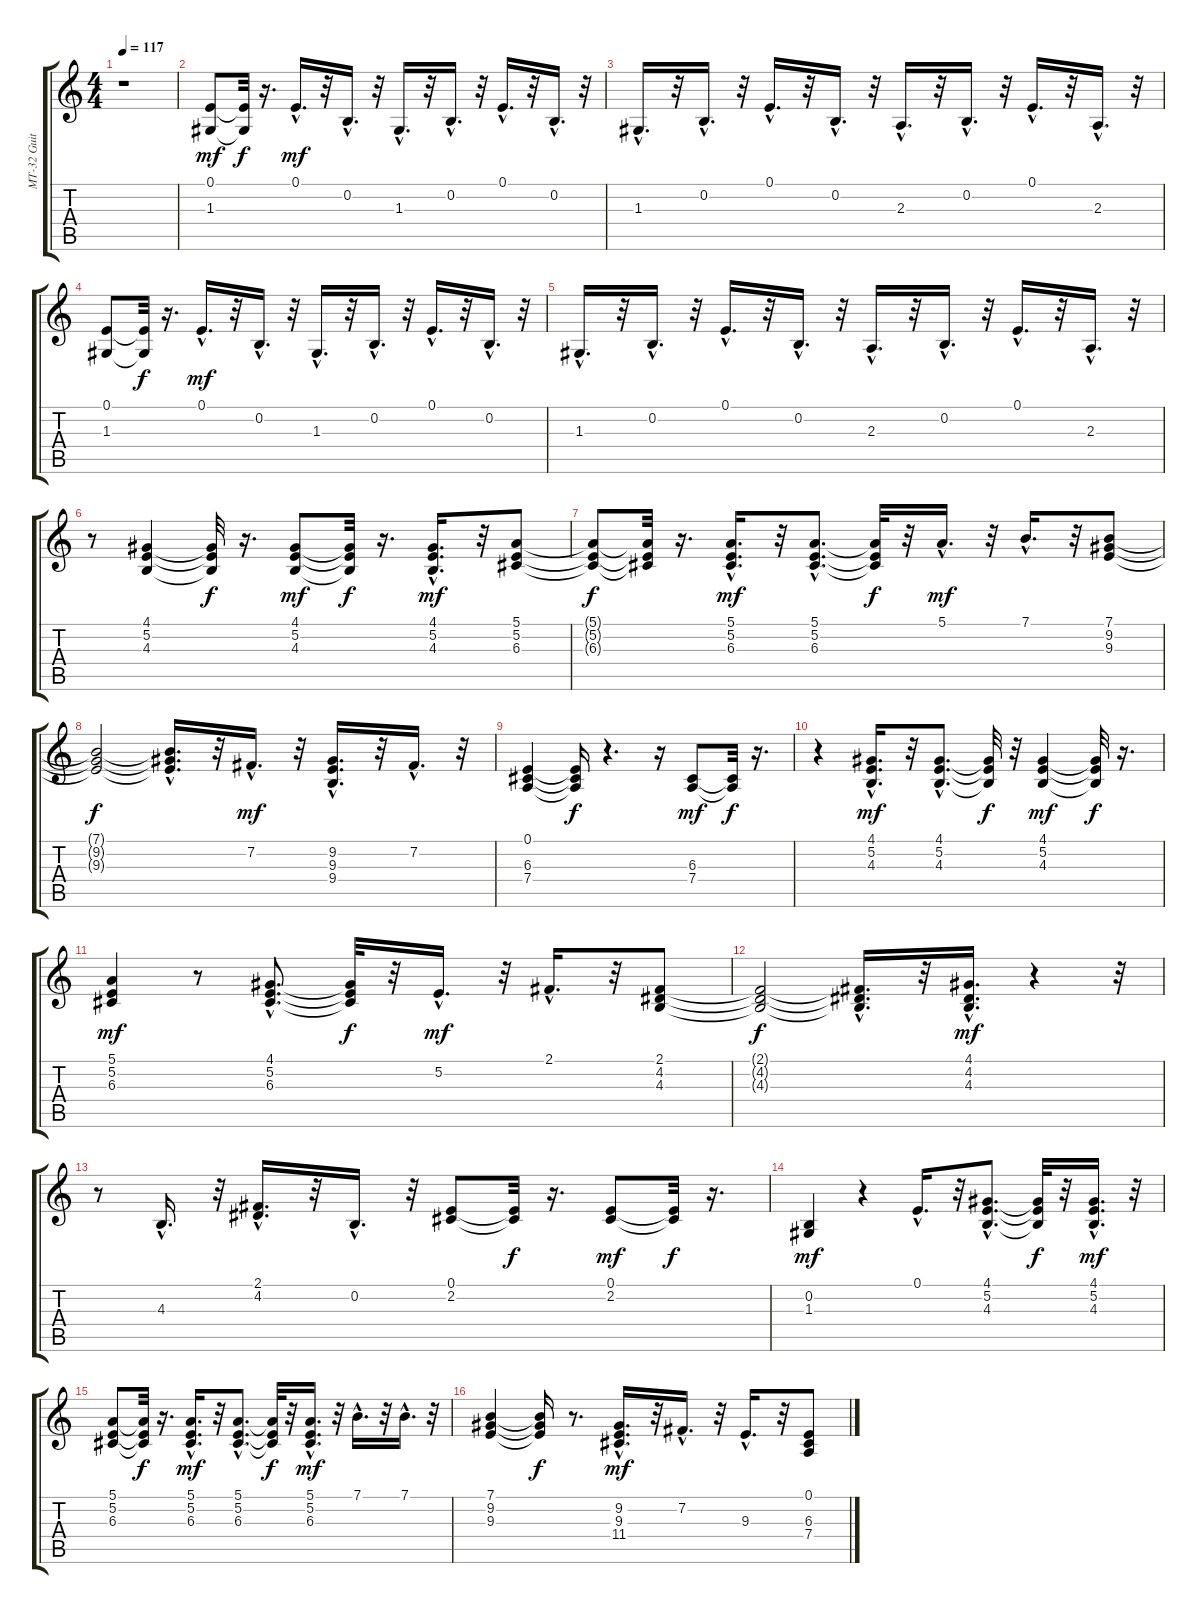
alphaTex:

\track ("MT-32 Guitar 2" "MT-32 Guit") {instrument frenchhorn}
\staff {score tabs}
\tuning (E4 B3 G3 D3 A2 E2) {hide}
\ts (4 4)
\tempo 117
\clef g2
\ks c
r.1{dy mf instrument frenchhorn} |
(0.1 1.3).8 (0.1{t} 1.3{t}).32{dy f} r.16{d} 0.1{hac}.16{d dy mf volume 14} r.32 0.2{hac}.16{d} r.32 1.3{hac}.16{d} r.32 0.2{hac}.16{d} r.32 0.1{hac}.16{d} r.32 0.2{hac}.16{d} r.32 |
1.3{hac}.16{d} r.32 0.2{hac}.16{d} r.32 0.1{hac}.16{d} r.32 0.2{hac}.16{d} r.32 2.3{hac}.16{d} r.32 0.2{hac}.16{d} r.32 0.1{hac}.16{d} r.32 2.3{hac}.16{d} r.32 |
(0.1 1.3).8 (0.1{t} 1.3{t}).32{dy f} r.16{d} 0.1{hac}.16{d dy mf} r.32 0.2{hac}.16{d} r.32 1.3{hac}.16{d} r.32 0.2{hac}.16{d} r.32 0.1{hac}.16{d} r.32 0.2{hac}.16{d} r.32 |
1.3{hac}.16{d} r.32 0.2{hac}.16{d} r.32 0.1{hac}.16{d} r.32 0.2{hac}.16{d} r.32 2.3{hac}.16{d} r.32 0.2{hac}.16{d} r.32 0.1{hac}.16{d} r.32 2.3{hac}.16{d} r.32 |
r.8 (4.1 5.2 4.3).4 (4.1{t} 5.2{t} 4.3{t}).32{dy f} r.16{d} (4.1 5.2 4.3).8{dy mf} (4.1{t} 5.2{t} 4.3{t}).32{dy f} r.16{d} (4.1{hac} 5.2{hac} 4.3{hac}).16{d dy mf} r.32 (5.1 5.2 6.3).8 |
(5.1{t} 5.2{t} 6.3{t}).8{dy f} (5.1{t} 5.2{t} 6.3{t}).32 r.16{d} (5.1{hac} 5.2{hac} 6.3{hac}).16{d dy mf} r.32 (5.1{hac} 5.2{hac} 6.3{hac}).8{d} (5.1{t} 5.2{t} 6.3{t}).32{dy f} r.32 5.1{hac}.16{d dy mf} r.32 7.1{hac}.16{d} r.32 (7.1 9.2 9.3).8 |
(7.1{t} 9.2{t} 9.3{t}).2{dy f} (7.1{hac t} 9.2{hac t} 9.3{hac t}).16{d} r.32 7.2{hac}.16{d dy mf} r.32 (9.2{hac} 9.3{hac} 9.4{hac}).16{d} r.32 7.2{hac}.16{d} r.32 |
(0.1 6.3 7.4).4 (0.1{t} 6.3{t} 7.4{t}).16{dy f} r.4{d} r.16 (6.3 7.4).8{dy mf} (6.3{t} 7.4{t}).32{dy f} r.16{d} |
r.4 (4.1{hac} 5.2{hac} 4.3{hac}).16{d dy mf} r.32 (4.1{hac} 5.2{hac} 4.3{hac}).8{d} (4.1{t} 5.2{t} 4.3{t}).32{dy f} r.32 (4.1 5.2 4.3).4{dy mf} (4.1{t} 5.2{t} 4.3{t}).32{dy f} r.16{d} |
(5.1 5.2 6.3).4{dy mf} r.8 (4.1{hac} 5.2{hac} 6.3{hac}).8{d} (4.1{t} 5.2{t} 6.3{t}).32{dy f} r.32 5.2{hac}.16{d dy mf} r.32 2.1{hac}.16{d} r.32 (2.1 4.2 4.3).8 |
(2.1{t} 4.2{t} 4.3{t}).2{dy f} (2.1{hac t} 4.2{hac t} 4.3{hac t}).16{d} r.32 (4.1{hac} 4.2{hac} 4.3{hac}).16{d dy mf} r.4 r.32 |
r.8 4.3{hac}.16{d} r.32 (2.1{hac} 4.2{hac}).16{d} r.32 0.2{hac}.16{d} r.32 (0.1 2.2).8 (0.1{t} 2.2{t}).32{dy f} r.16{d} (0.1 2.2).8{dy mf} (0.1{t} 2.2{t}).32{dy f} r.16{d} |
(0.2 1.3).4{dy mf} r.4 0.1{hac}.16{d} r.32 (4.1{hac} 5.2{hac} 4.3{hac}).8{d} (4.1{t} 5.2{t} 4.3{t}).32{dy f} r.32 (4.1{hac} 5.2{hac} 4.3{hac}).16{d dy mf} r.32 |
(5.1 5.2 6.3).8 (5.1{t} 5.2{t} 6.3{t}).32{dy f} r.16{d} (5.1{hac} 5.2{hac} 6.3{hac}).16{d dy mf} r.32 (5.1{hac} 5.2{hac} 6.3{hac}).8{d} (5.1{t} 5.2{t} 6.3{t}).32{dy f} r.32 (5.1{hac} 5.2{hac} 6.3{hac}).16{d dy mf} r.32 7.1{hac}.16{d} r.32 7.1{hac}.16{d} r.32 |
(7.1 9.2 9.3).4 (7.1{t} 9.2{t} 9.3{t}).16{dy f} r.8{d} (9.2{hac} 9.3{hac} 11.4{hac}).16{d dy mf} r.32 7.2{hac}.16{d} r.32 9.3{hac}.16{d} r.32 (0.1 6.3 7.4).8
